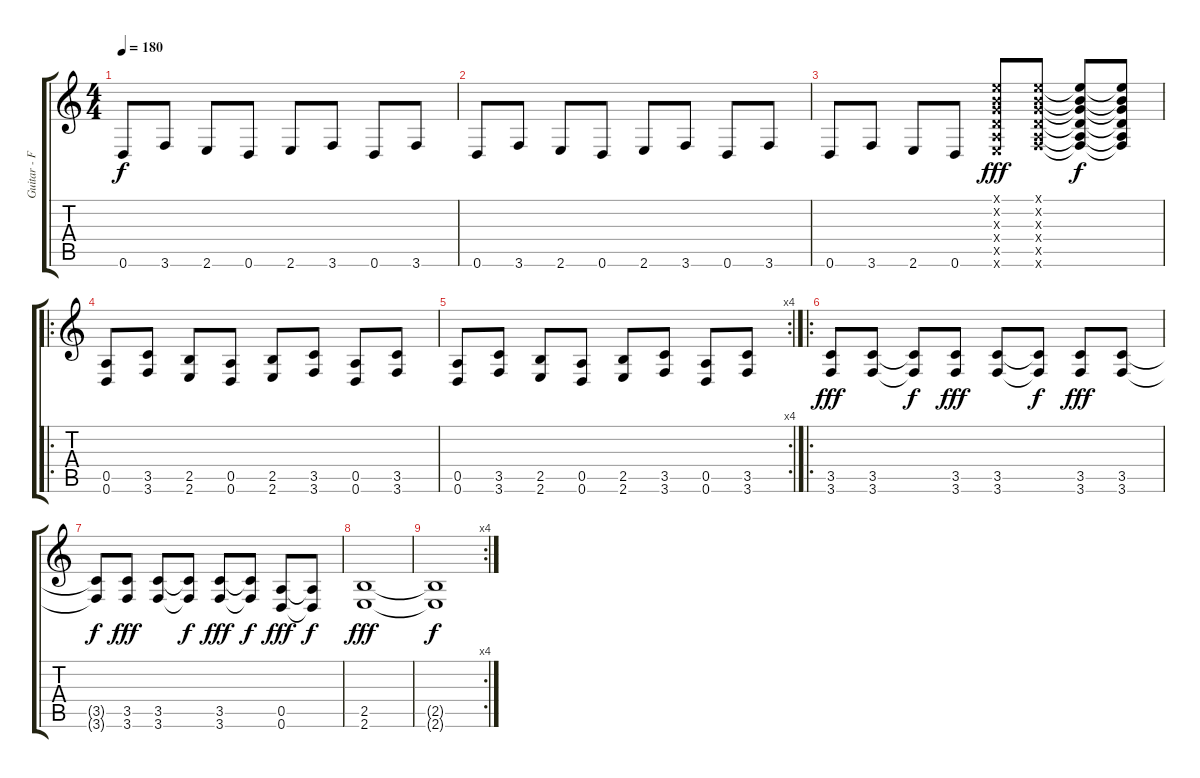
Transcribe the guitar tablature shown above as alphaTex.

\track ("Guitar - Fallon" "Guitar - F") {instrument overdrivenguitar}
\staff {score tabs}
\tuning (E4 B3 G3 D3 A2 D2) {hide}
\ts (4 4)
\tempo 180
\clef g2
\ks c
0.6.8{dy f} 3.6.8 2.6.8 0.6.8 2.6.8 3.6.8 0.6.8 3.6.8 |
0.6.8 3.6.8 2.6.8 0.6.8 2.6.8 3.6.8 0.6.8 3.6.8 |
0.6.8 3.6.8 2.6.8 0.6.8 (0.1{x} 0.2{x} 0.3{x} 0.4{x} 0.5{x} 2.6{x}).8{dy fff} (0.1{x} 0.2{x} 0.3{x} 0.4{x} 0.5{x} 3.6{x}).8 (0.1{t} 0.2{t} 0.3{t} 0.4{t} 0.5{t} 3.6{t}).8{dy f} (0.1{t} 0.2{t} 0.3{t} 0.4{t} 0.5{t} 3.6{t}).8 |
\ro
(0.5 0.6).8 (3.5 3.6).8 (2.5 2.6).8 (0.5 0.6).8 (2.5 2.6).8 (3.5 3.6).8 (0.5 0.6).8 (3.5 3.6).8 |
\rc 4
(0.5 0.6).8 (3.5 3.6).8 (2.5 2.6).8 (0.5 0.6).8 (2.5 2.6).8 (3.5 3.6).8 (0.5 0.6).8 (3.5 3.6).8 |
\ro
(3.5 3.6).8{dy fff} (3.5 3.6).8 (3.5{t} 3.6{t}).8{dy f} (3.5 3.6).8{dy fff} (3.5 3.6).8 (3.5{t} 3.6{t}).8{dy f} (3.5 3.6).8{dy fff} (3.5 3.6).8 |
(3.5{t} 3.6{t}).8{dy f} (3.5 3.6).8{dy fff} (3.5 3.6).8 (3.5{t} 3.6{t}).8{dy f} (3.5 3.6).8{dy fff} (3.5{t} 3.6{t}).8{dy f} (0.5 0.6).8{dy fff} (0.5{t} 0.6{t}).8{dy f} |
(2.5 2.6).1{dy fff} |
\rc 4
(2.5{t} 2.6{t}).1{dy f}
